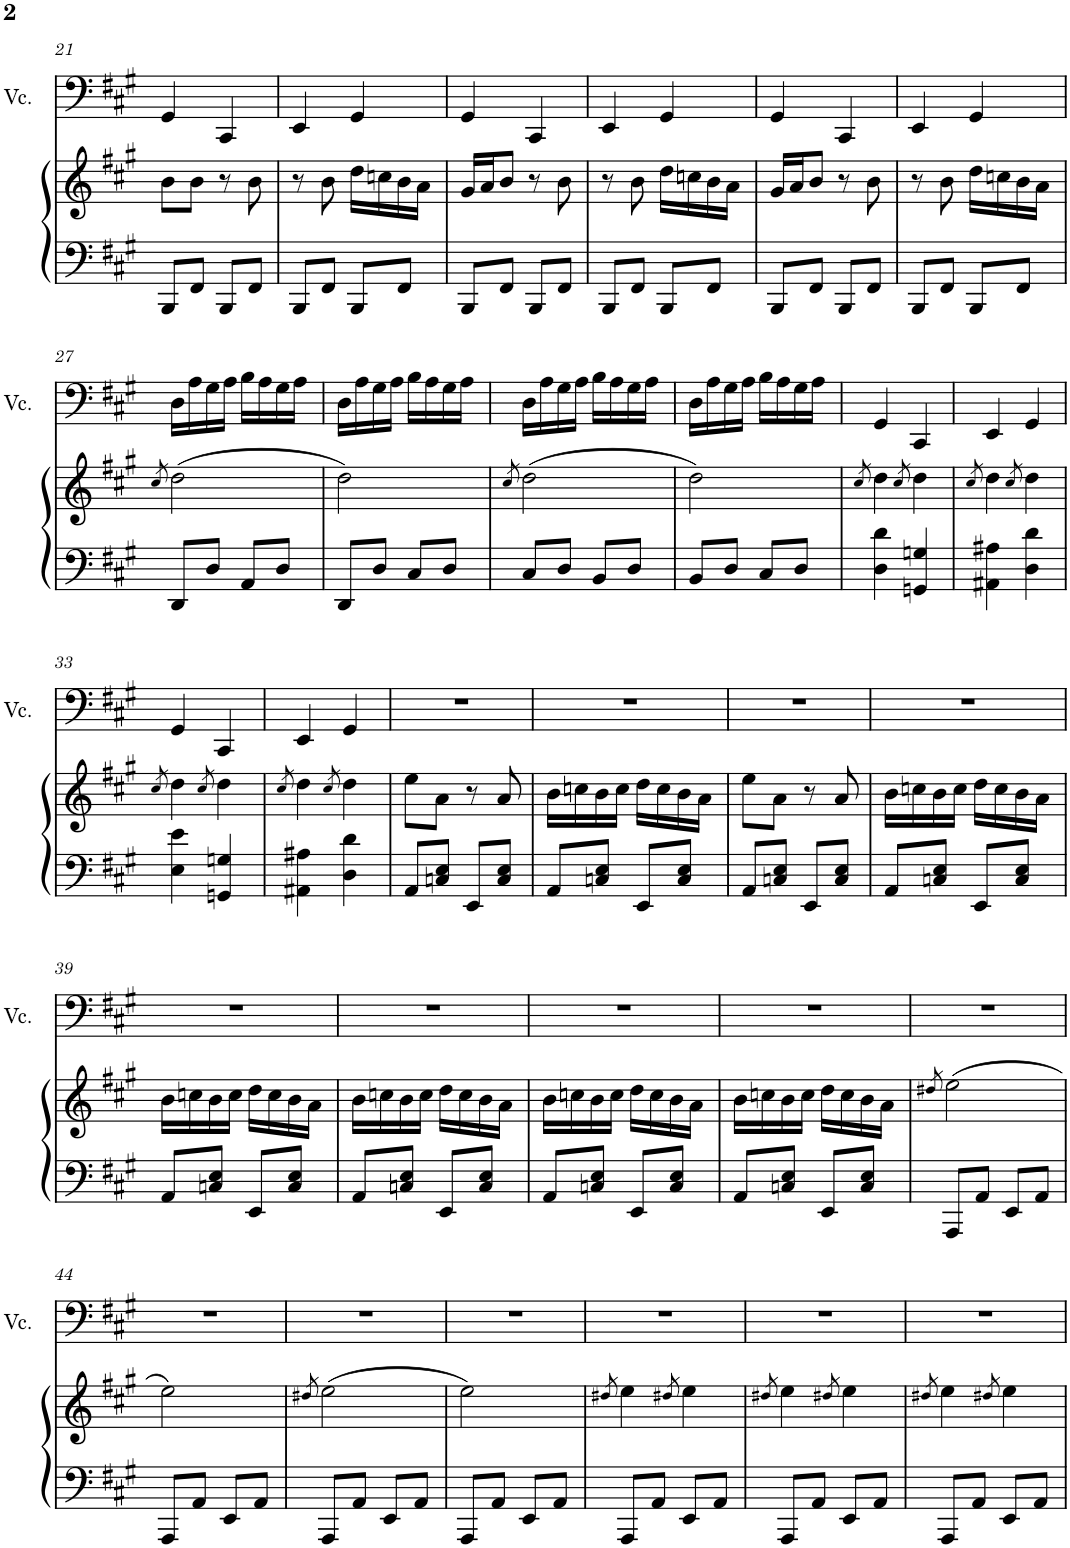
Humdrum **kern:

**kern	**kern	**kern
*part2	*part2	*part1
*staff3	*staff2	*staff1
*I"Piano	*	*I"Violoncello
*I'Pno	*	*I'Vc.
!!LO:PB:g=z
*clefF4	*clefG2	*clefF4
*k[f#c#g#]	*k[f#c#g#]	*k[f#c#g#]
*M2/4	*M2/4	*M2/4
=21	=21	=21
8BBB/L	8b\L	4GG#/
8FF#/J	8b\J	.
8BBB/L	8r	4CC#/
8FF#/J	8b\	.
=22	=22	=22
8BBB/L	8r	4EE/
8FF#/J	8b\	.
8BBB/L	16dd\LL	4GG#/
.	16ccn\	.
8FF#/J	16b\	.
.	16a\JJ	.
=23	=23	=23
8BBB/L	16g#/LL	4GG#/
.	16a/J	.
8FF#/J	8b/J	.
8BBB/L	8r	4CC#/
8FF#/J	8b\	.
=24	=24	=24
8BBB/L	8r	4EE/
8FF#/J	8b\	.
8BBB/L	16dd\LL	4GG#/
.	16ccn\	.
8FF#/J	16b\	.
.	16a\JJ	.
=25	=25	=25
8BBB/L	16g#/LL	4GG#/
.	16a/J	.
8FF#/J	8b/J	.
8BBB/L	8r	4CC#/
8FF#/J	8b\	.
=26	=26	=26
8BBB/L	8r	4EE/
8FF#/J	8b\	.
8BBB/L	16dd\LL	4GG#/
.	16ccn\	.
8FF#/J	16b\	.
.	16a\JJ	.
!!LO:LB:g=z
=27	=27	=27
.	8qcc#/	.
8DD/L	(2dd\	16D\LL
.	.	16A\
8D/J	.	16G#\
.	.	16A\JJ
8AA/L	.	16B\LL
.	.	16A\
8D/J	.	16G#\
.	.	16A\JJ
=28	=28	=28
8DD/L	2dd\)	16D\LL
.	.	16A\
8D/J	.	16G#\
.	.	16A\JJ
8C#/L	.	16B\LL
.	.	16A\
8D/J	.	16G#\
.	.	16A\JJ
=29	=29	=29
.	8qcc#/	.
8C#/L	(2dd\	16D\LL
.	.	16A\
8D/J	.	16G#\
.	.	16A\JJ
8BB/L	.	16B\LL
.	.	16A\
8D/J	.	16G#\
.	.	16A\JJ
=30	=30	=30
8BB/L	2dd\)	16D\LL
.	.	16A\
8D/J	.	16G#\
.	.	16A\JJ
8C#/L	.	16B\LL
.	.	16A\
8D/J	.	16G#\
.	.	16A\JJ
=31	=31	=31
.	8qcc#/	.
4D\ 4d\	4dd\	4GG#/
.	8qcc#/	.
4GGn/ 4Gn/	4dd\	4CC#/
=32	=32	=32
.	8qcc#/	.
4AA#X\ 4A#X\	4dd\	4EE/
.	8qcc#/	.
4D\ 4d\	4dd\	4GG#/
!!LO:LB:g=z
=33	=33	=33
.	8qcc#/	.
4E\ 4e\	4dd\	4GG#/
.	8qcc#/	.
4GGn/ 4Gn/	4dd\	4CC#/
=34	=34	=34
.	8qcc#/	.
4AA#X\ 4A#X\	4dd\	4EE/
.	8qcc#/	.
4D\ 4d\	4dd\	4GG#/
=35	=35	=35
8AA/L	8ee\L	2r
8Cn/ 8E/J	8a\J	.
8EE/L	8r	.
8C/ 8E/J	8a/	.
=36	=36	=36
8AA/L	16b\LL	2r
.	16ccn\	.
8Cn/ 8E/J	16b\	.
.	16cc\JJ	.
8EE/L	16dd\LL	.
.	16cc\	.
8C/ 8E/J	16b\	.
.	16a\JJ	.
=37	=37	=37
8AA/L	8ee\L	2r
8Cn/ 8E/J	8a\J	.
8EE/L	8r	.
8C/ 8E/J	8a/	.
=38	=38	=38
8AA/L	16b\LL	2r
.	16ccn\	.
8Cn/ 8E/J	16b\	.
.	16cc\JJ	.
8EE/L	16dd\LL	.
.	16cc\	.
8C/ 8E/J	16b\	.
.	16a\JJ	.
!!LO:LB:g=z
=39	=39	=39
8AA/L	16b\LL	2r
.	16ccn\	.
8Cn/ 8E/J	16b\	.
.	16cc\JJ	.
8EE/L	16dd\LL	.
.	16cc\	.
8C/ 8E/J	16b\	.
.	16a\JJ	.
=40	=40	=40
8AA/L	16b\LL	2r
.	16ccn\	.
8Cn/ 8E/J	16b\	.
.	16cc\JJ	.
8EE/L	16dd\LL	.
.	16cc\	.
8C/ 8E/J	16b\	.
.	16a\JJ	.
=41	=41	=41
8AA/L	16b\LL	2r
.	16ccn\	.
8Cn/ 8E/J	16b\	.
.	16cc\JJ	.
8EE/L	16dd\LL	.
.	16cc\	.
8C/ 8E/J	16b\	.
.	16a\JJ	.
=42	=42	=42
8AA/L	16b\LL	2r
.	16ccn\	.
8Cn/ 8E/J	16b\	.
.	16cc\JJ	.
8EE/L	16dd\LL	.
.	16cc\	.
8C/ 8E/J	16b\	.
.	16a\JJ	.
=43	=43	=43
.	8qdd#X/	.
8AAA/L	(2ee\	2r
8AA/J	.	.
8EE/L	.	.
8AA/J	.	.
!!LO:LB:g=z
=44	=44	=44
8AAA/L	2ee\)	2r
8AA/J	.	.
8EE/L	.	.
8AA/J	.	.
=45	=45	=45
.	8qdd#X/	.
8AAA/L	(2ee\	2r
8AA/J	.	.
8EE/L	.	.
8AA/J	.	.
=46	=46	=46
8AAA/L	2ee\)	2r
8AA/J	.	.
8EE/L	.	.
8AA/J	.	.
=47	=47	=47
.	8qdd#X/	.
8AAA/L	4ee\	2r
8AA/J	.	.
.	8qdd#X/	.
8EE/L	4ee\	.
8AA/J	.	.
=48	=48	=48
.	8qdd#X/	.
8AAA/L	4ee\	2r
8AA/J	.	.
.	8qdd#X/	.
8EE/L	4ee\	.
8AA/J	.	.
=49	=49	=49
.	8qdd#X/	.
8AAA/L	4ee\	2r
8AA/J	.	.
.	8qdd#X/	.
8EE/L	4ee\	.
8AA/J	.	.
=	=	=
*-	*-	*-
